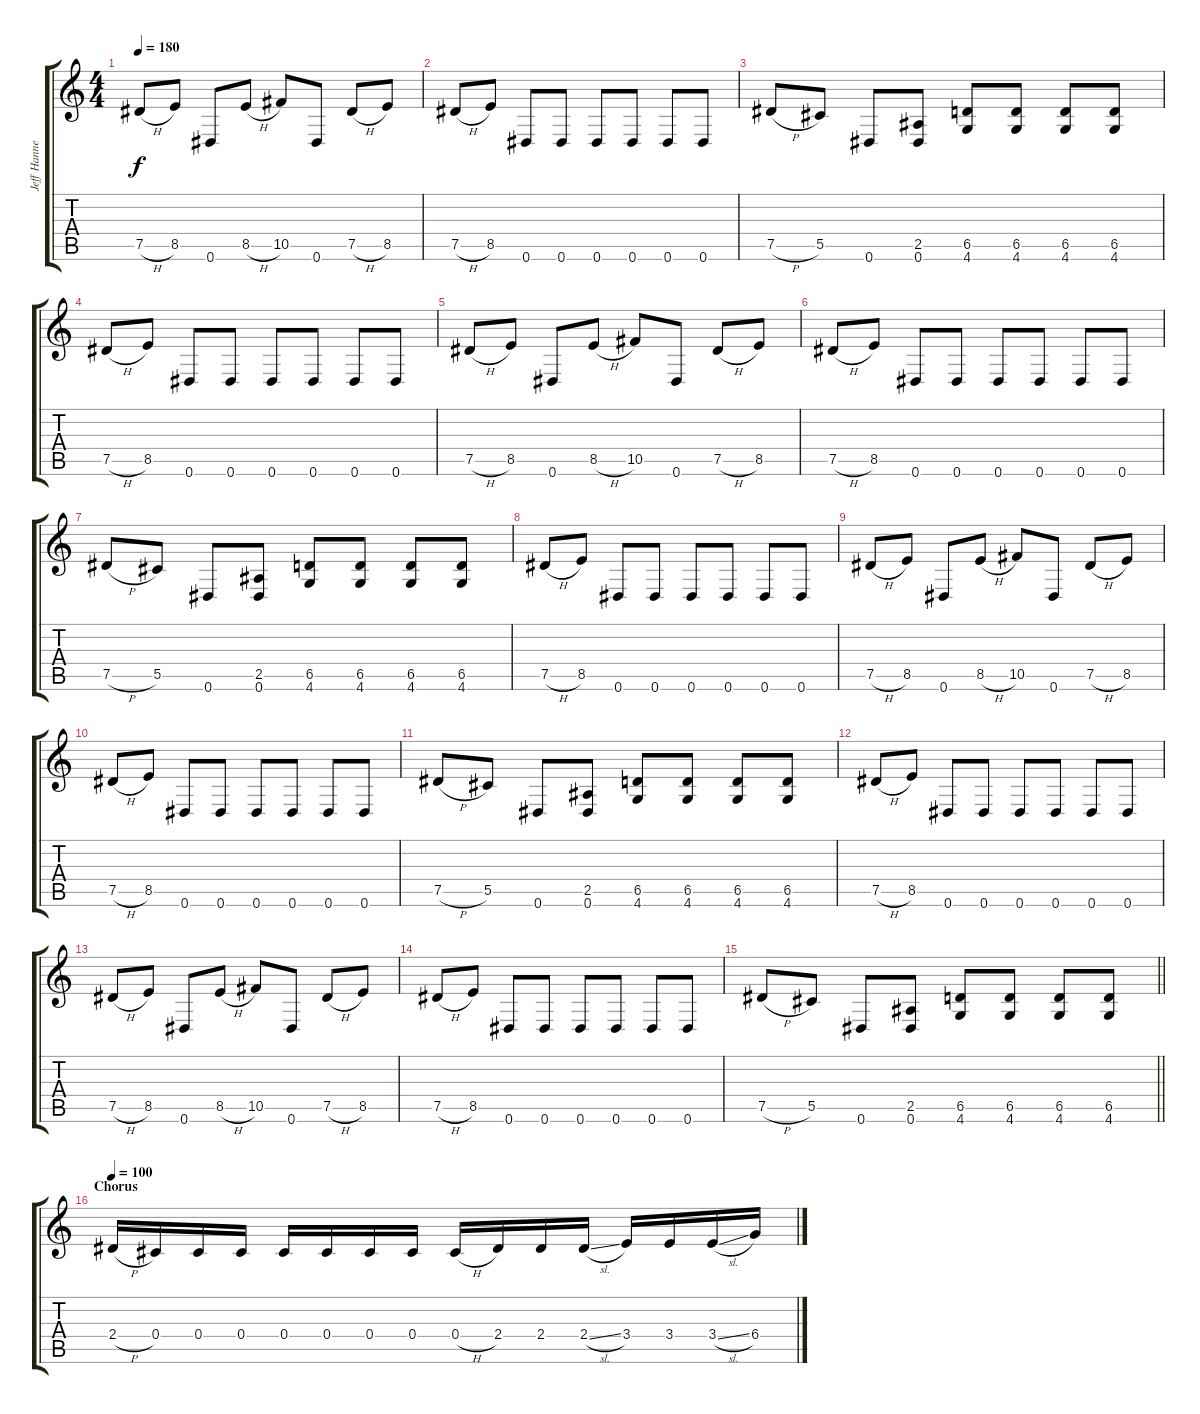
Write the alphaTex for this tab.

\track ("Jeff Hanneman" "Jeff Hanne") {instrument distortionguitar}
\staff {score tabs}
\tuning (Eb4 Bb3 Gb3 Db3 Ab2 Eb2) {hide}
\ts (4 4)
\tempo 180
\clef g2
\ks c
7.5{h}.8{dy f} 8.5.8 0.6.8 8.5{h}.8 10.5.8 0.6.8 7.5{h}.8 8.5.8 |
7.5{h}.8 8.5.8 0.6.8 0.6.8 0.6.8 0.6.8 0.6.8 0.6.8 |
7.5{h}.8 5.5.8 0.6.8 (2.5 0.6).8 (6.5 4.6).8 (6.5 4.6).8 (6.5 4.6).8 (6.5 4.6).8 |
7.5{h}.8 8.5.8 0.6.8 0.6.8 0.6.8 0.6.8 0.6.8 0.6.8 |
7.5{h}.8 8.5.8 0.6.8 8.5{h}.8 10.5.8 0.6.8 7.5{h}.8 8.5.8 |
7.5{h}.8 8.5.8 0.6.8 0.6.8 0.6.8 0.6.8 0.6.8 0.6.8 |
7.5{h}.8 5.5.8 0.6.8 (2.5 0.6).8 (6.5 4.6).8 (6.5 4.6).8 (6.5 4.6).8 (6.5 4.6).8 |
7.5{h}.8 8.5.8 0.6.8 0.6.8 0.6.8 0.6.8 0.6.8 0.6.8 |
7.5{h}.8 8.5.8 0.6.8 8.5{h}.8 10.5.8 0.6.8 7.5{h}.8 8.5.8 |
7.5{h}.8 8.5.8 0.6.8 0.6.8 0.6.8 0.6.8 0.6.8 0.6.8 |
7.5{h}.8 5.5.8 0.6.8 (2.5 0.6).8 (6.5 4.6).8 (6.5 4.6).8 (6.5 4.6).8 (6.5 4.6).8 |
7.5{h}.8 8.5.8 0.6.8 0.6.8 0.6.8 0.6.8 0.6.8 0.6.8 |
7.5{h}.8 8.5.8 0.6.8 8.5{h}.8 10.5.8 0.6.8 7.5{h}.8 8.5.8 |
7.5{h}.8 8.5.8 0.6.8 0.6.8 0.6.8 0.6.8 0.6.8 0.6.8 |
\barLineRight lightlight
7.5{h}.8 5.5.8 0.6.8 (2.5 0.6).8 (6.5 4.6).8 (6.5 4.6).8 (6.5 4.6).8 (6.5 4.6).8 |
\section ("" "Chorus")
\tempo 100
2.4{h}.16 0.4.16 0.4.16 0.4.16 0.4.16 0.4.16 0.4.16 0.4.16 0.4{h}.16 2.4.16 2.4.16 2.4{sl}.16 3.4.16 3.4.16 3.4{sl}.16 6.4.16
